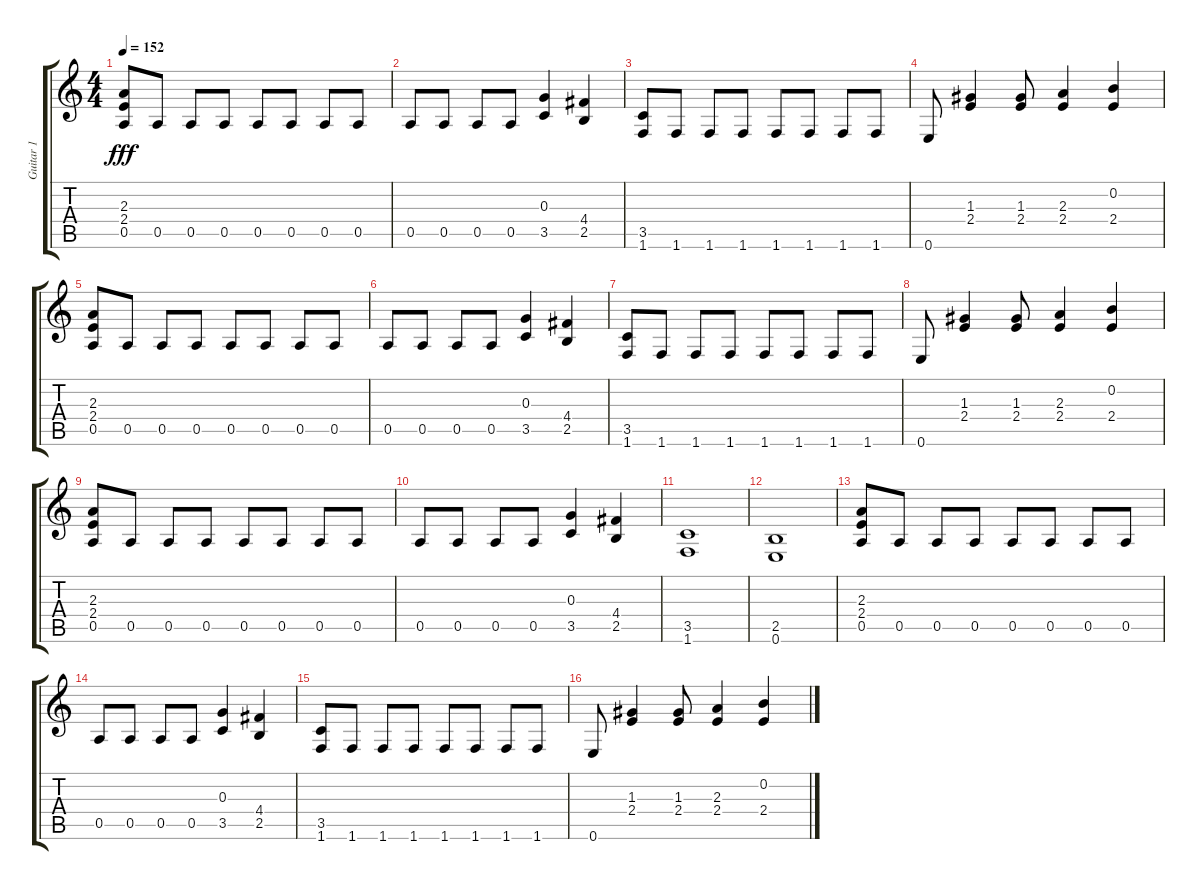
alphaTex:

\track ("Guitar 1" "Guitar 1") {instrument distortionguitar}
\staff {score tabs}
\tuning (E4 B3 G3 D3 A2 E2) {hide}
\ts (4 4)
\tempo 152
\clef g2
\ks c
(2.3 2.4 0.5).8{dy fff instrument distortionguitar} 0.5.8 0.5.8 0.5.8 0.5.8 0.5.8 0.5.8 0.5.8 |
0.5.8 0.5.8 0.5.8 0.5.8 (0.3 3.5).4 (4.4 2.5).4 |
(3.5 1.6).8 1.6.8 1.6.8 1.6.8 1.6.8 1.6.8 1.6.8 1.6.8 |
0.6.8 (1.3 2.4).4 (1.3 2.4).8 (2.3 2.4).4 (0.2 2.4).4 |
(2.3 2.4 0.5).8 0.5.8 0.5.8 0.5.8 0.5.8 0.5.8 0.5.8 0.5.8 |
0.5.8 0.5.8 0.5.8 0.5.8 (0.3 3.5).4 (4.4 2.5).4 |
(3.5 1.6).8 1.6.8 1.6.8 1.6.8 1.6.8 1.6.8 1.6.8 1.6.8 |
0.6.8 (1.3 2.4).4 (1.3 2.4).8 (2.3 2.4).4 (0.2 2.4).4 |
(2.3 2.4 0.5).8 0.5.8 0.5.8 0.5.8 0.5.8 0.5.8 0.5.8 0.5.8 |
0.5.8 0.5.8 0.5.8 0.5.8 (0.3 3.5).4 (4.4 2.5).4 |
(3.5 1.6).1 |
(2.5 0.6).1 |
(2.3 2.4 0.5).8 0.5.8 0.5.8 0.5.8 0.5.8 0.5.8 0.5.8 0.5.8 |
0.5.8 0.5.8 0.5.8 0.5.8 (0.3 3.5).4 (4.4 2.5).4 |
(3.5 1.6).8 1.6.8 1.6.8 1.6.8 1.6.8 1.6.8 1.6.8 1.6.8 |
0.6.8 (1.3 2.4).4 (1.3 2.4).8 (2.3 2.4).4 (0.2 2.4).4
